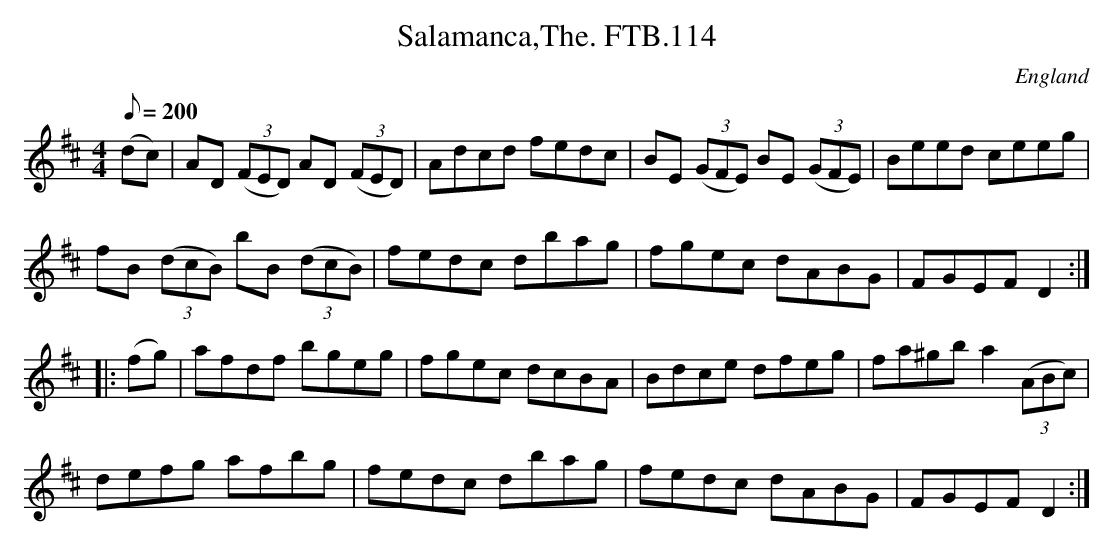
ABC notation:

X:1
T:Salamanca,The. FTB.114
M:4/4
Q:200
O:England
K:D
(dc)|AD ((3FED) AD ((3FED)|Adcd fedc|BE ((3GFE) BE ((3GFE)|Beed ceeg|
fB ((3dcB) bB ((3dcB)|fedc dbag|fgec dABG|FGEFD2:|
|:(fg)|afdf bgeg|fgec dcBA|Bdce dfeg|fa^gba2 ((3ABc)|
defg afbg|fedc dbag|fedc dABG|FGEFD2:|
